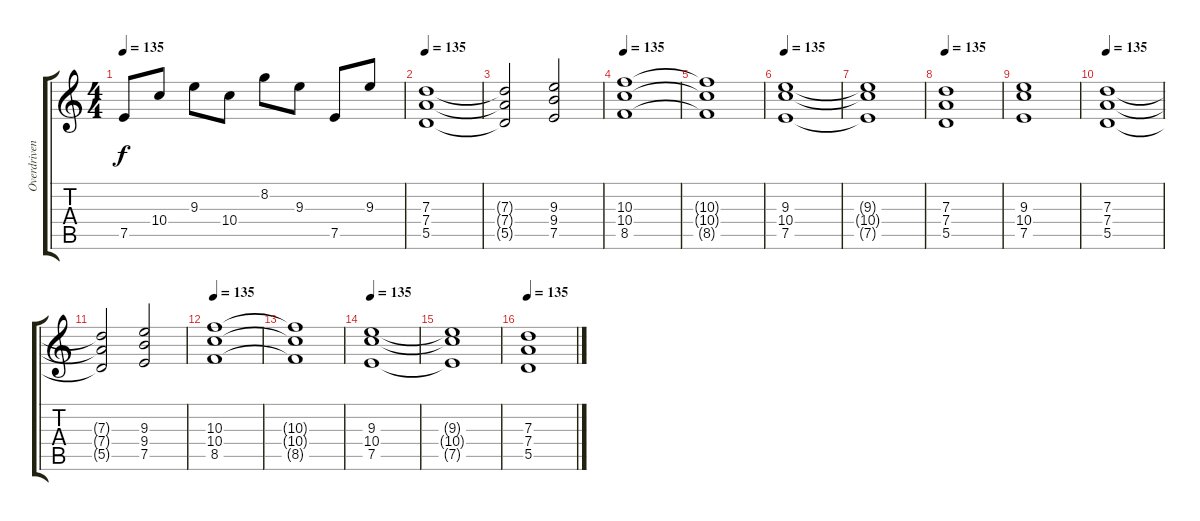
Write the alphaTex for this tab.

\track ("Overdriven Guitar I" "Overdriven") {instrument overdrivenguitar}
\staff {score tabs}
\tuning (E4 B3 G3 D3 A2 E2) {hide}
\ts (4 4)
\tempo 135
\clef g2
\ks c
7.5.8{dy f} 10.4.8 9.3.8 10.4.8 8.2.8 9.3.8 7.5.8 9.3.8 |
\tempo 135
(7.3 7.4 5.5).1{balance 8} |
(7.3{t} 7.4{t} 5.5{t}).2 (9.3 9.4 7.5).2 |
\tempo 135
(10.3 10.4 8.5).1 |
(10.3{t} 10.4{t} 8.5{t}).1 |
\tempo 135
(9.3 10.4 7.5).1{balance 8} |
(9.3{t} 10.4{t} 7.5{t}).1 |
\tempo 135
(7.3 7.4 5.5).1 |
(9.3 10.4 7.5).1 |
\tempo 135
(7.3 7.4 5.5).1{balance 8} |
(7.3{t} 7.4{t} 5.5{t}).2 (9.3 9.4 7.5).2 |
\tempo 135
(10.3 10.4 8.5).1 |
(10.3{t} 10.4{t} 8.5{t}).1 |
\tempo 135
(9.3 10.4 7.5).1{balance 8} |
(9.3{t} 10.4{t} 7.5{t}).1 |
\tempo 135
(7.3 7.4 5.5).1
